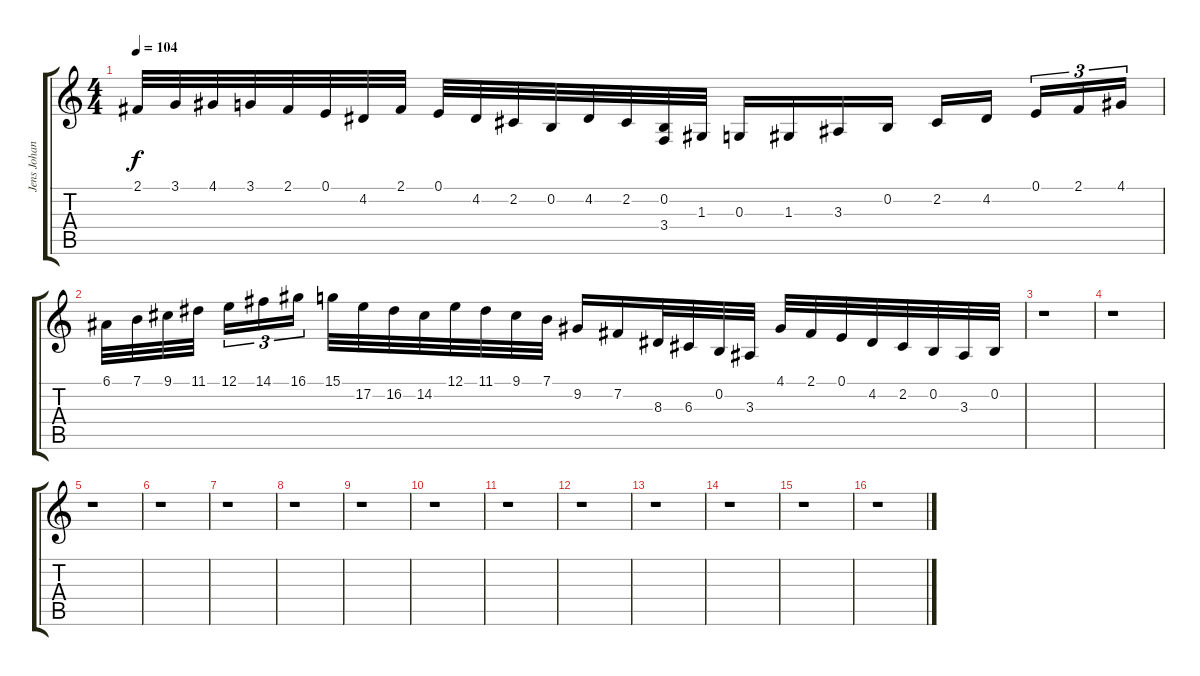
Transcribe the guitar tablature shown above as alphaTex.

\track ("Jens Johansson" "Jens Johan") {instrument harpsichord}
\staff {score tabs}
\tuning (E4 B3 G3 D3 A2 E2) {hide}
\ts (4 4)
\tempo 104
\clef g2
\ks c
2.1.32{dy f} 3.1.32 4.1.32 3.1.32 2.1.32 0.1.32 4.2.32 2.1.32 0.1.32 4.2.32 2.2.32 0.2.32 4.2.32 2.2.32 (0.2 3.4).32 1.3.32 0.3.16 1.3.16 3.3.16 0.2.16 2.2.16 4.2.16 0.1.16{tu (3 2)} 2.1.16{tu (3 2)} 4.1.16{tu (3 2)} |
6.1.32 7.1.32 9.1.32 11.1.32 12.1.16{tu (3 2)} 14.1.16{tu (3 2)} 16.1.16{tu (3 2)} 15.1.32 17.2.32 16.2.32 14.2.32 12.1.32 11.1.32 9.1.32 7.1.32 9.2.16 7.2.16 8.3.32 6.3.32 0.2.32 3.3.32 4.1.32 2.1.32 0.1.32 4.2.32 2.2.32 0.2.32 3.3.32 0.2.32 |
r.1 |
r.1 |
r.1 |
r.1 |
r.1 |
r.1 |
r.1 |
r.1 |
r.1 |
r.1 |
r.1 |
r.1 |
r.1 |
r.1
